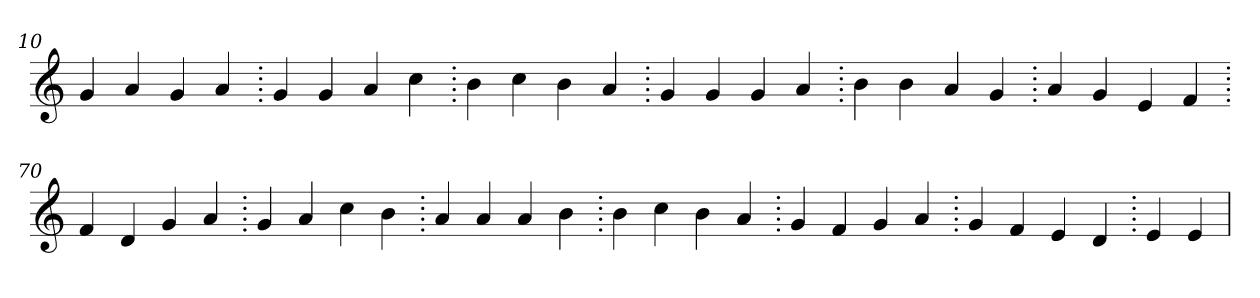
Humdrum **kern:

**kern
*part1
*staff1
*clefG2
=10.
4g
4a
4g
4a
=20.
4g
4g
4a
4cc
=30.
4b
4cc
4b
4a
=40.
4g
4g
4g
4a
=50.
4b
4b
4a
4g
=60.
4a
4g
4e
4f
=70.
4f
4d
4g
4a
=80.
4g
4a
4cc
4b
=90.
4a
4a
4a
4b
=100.
4b
4cc
4b
4a
=110.
4g
4f
4g
4a
=120.
4g
4f
4e
4d
=130.
4e
4e
=
*-
